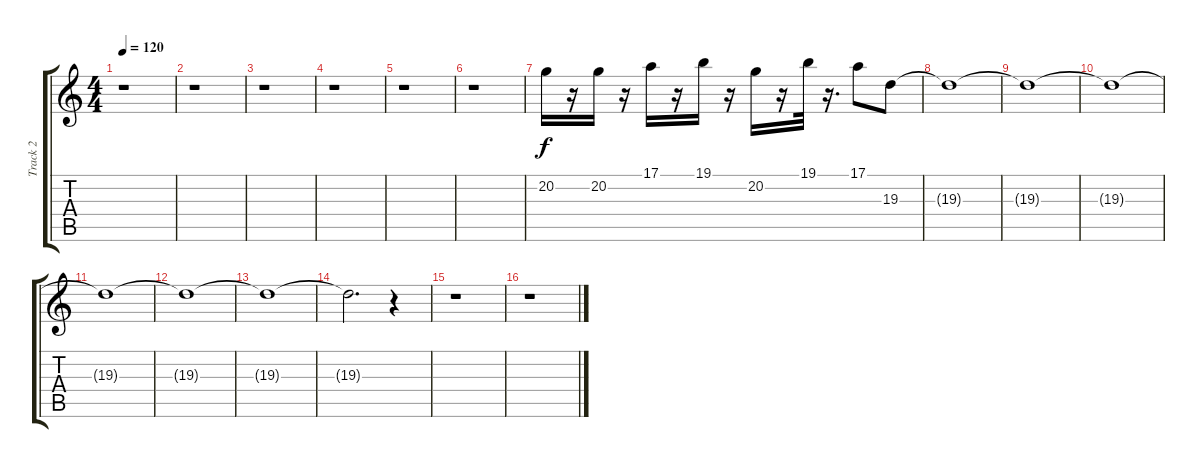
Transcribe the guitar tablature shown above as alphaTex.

\track ("Track 2" "Track 2") {instrument piccolo}
\staff {score tabs}
\tuning (E4 B3 G3 D3 A2 E2) {hide}
\ts (4 4)
\tempo 120
\clef g2
\ks c
r.1{dy f} |
r.1 |
r.1 |
r.1 |
r.1 |
r.1 |
20.2.16 r.16 20.2.16 r.16 17.1.16 r.16 19.1.16 r.16 20.2.16 r.16 19.1.32 r.16{d} 17.1.8 19.3.8 |
19.3{t}.1 |
19.3{t}.1 |
19.3{t}.1 |
19.3{t}.1 |
19.3{t}.1 |
19.3{t}.1 |
19.3{t}.2{d} r.4 |
r.1 |
r.1
